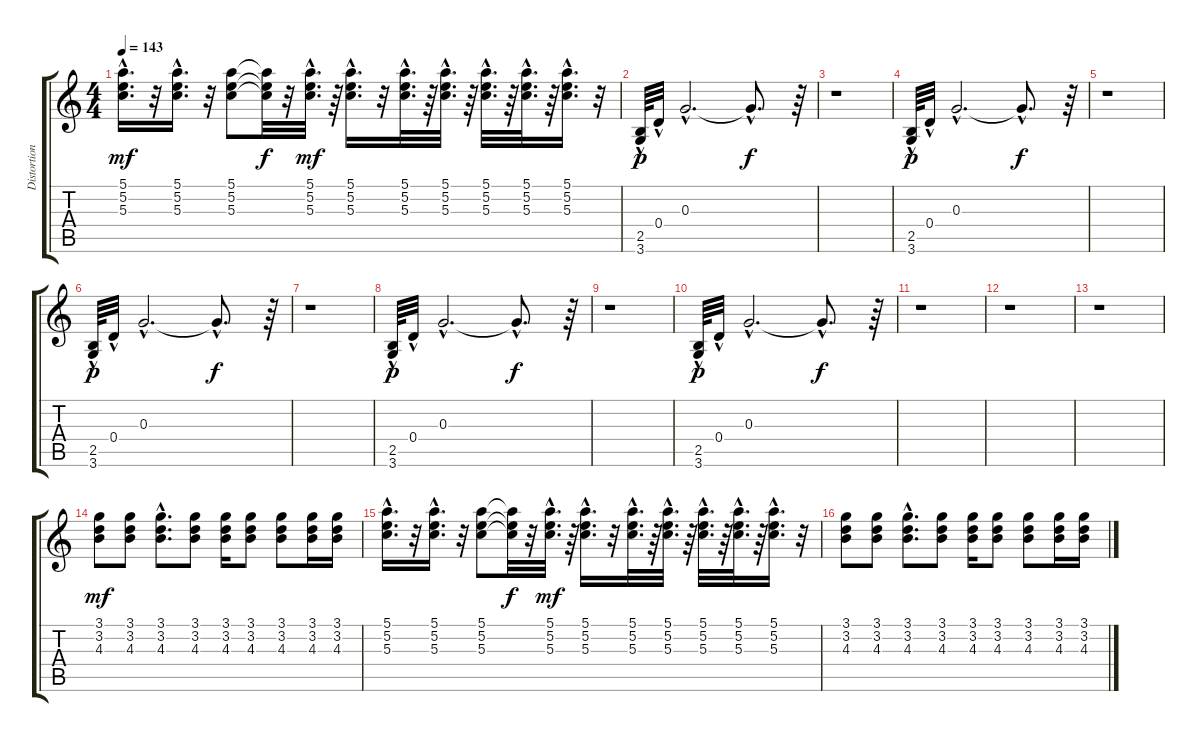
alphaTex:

\track ("Distortion" "Distortion") {instrument distortionguitar}
\staff {score tabs}
\tuning (E4 B3 G3 D3 A2 E2) {hide}
\ts (4 4)
\tempo 143
\clef g2
\ks c
(5.1{hac} 5.2{hac} 5.3{hac}).16{d dy mf} r.32 (5.1{hac} 5.2{hac} 5.3{hac}).16{d} r.32 (5.1 5.2 5.3).8 (5.1{t} 5.2{t} 5.3{t}).32{dy f} r.32 (5.1{hac} 5.2{hac} 5.3{hac}).32{d dy mf} r.64 (5.1{hac} 5.2{hac} 5.3{hac}).16{d} r.32 (5.1{hac} 5.2{hac} 5.3{hac}).32{d} r.64 (5.1{hac} 5.2{hac} 5.3{hac}).32{d} r.64 (5.1{hac} 5.2{hac} 5.3{hac}).32{d} r.64 (5.1{hac} 5.2{hac} 5.3{hac}).32{d} r.64 (5.1{hac} 5.2{hac} 5.3{hac}).16{d} r.32 |
(2.5{hac} 3.6{hac}).64{dy p} 0.4{hac}.32 0.3{hac}.2{d} 0.3{hac t}.8{d dy f} r.64 |
r.1 |
(2.5{hac} 3.6{hac}).64{dy p} 0.4{hac}.32 0.3{hac}.2{d} 0.3{hac t}.8{d dy f} r.64 |
r.1 |
(2.5{hac} 3.6{hac}).64{dy p} 0.4{hac}.32 0.3{hac}.2{d} 0.3{hac t}.8{d dy f} r.64 |
r.1 |
(2.5{hac} 3.6{hac}).64{dy p} 0.4{hac}.32 0.3{hac}.2{d} 0.3{hac t}.8{d dy f} r.64 |
r.1 |
(2.5{hac} 3.6{hac}).64{dy p} 0.4{hac}.32 0.3{hac}.2{d} 0.3{hac t}.8{d dy f} r.64 |
r.1 |
r.1 |
r.1 |
(3.1 3.2 4.3).8{dy mf} (3.1 3.2 4.3).8 (3.1{hac} 3.2{hac} 4.3{hac}).8{d} (3.1 3.2 4.3).8 (3.1 3.2 4.3).16 (3.1 3.2 4.3).8 (3.1 3.2 4.3).8 (3.1 3.2 4.3).16 (3.1 3.2 4.3).16 |
(5.1{hac} 5.2{hac} 5.3{hac}).16{d} r.32 (5.1{hac} 5.2{hac} 5.3{hac}).16{d} r.32 (5.1 5.2 5.3).8 (5.1{t} 5.2{t} 5.3{t}).32{dy f} r.32 (5.1{hac} 5.2{hac} 5.3{hac}).32{d dy mf} r.64 (5.1{hac} 5.2{hac} 5.3{hac}).16{d} r.32 (5.1{hac} 5.2{hac} 5.3{hac}).32{d} r.64 (5.1{hac} 5.2{hac} 5.3{hac}).32{d} r.64 (5.1{hac} 5.2{hac} 5.3{hac}).32{d} r.64 (5.1{hac} 5.2{hac} 5.3{hac}).32{d} r.64 (5.1{hac} 5.2{hac} 5.3{hac}).16{d} r.32 |
(3.1 3.2 4.3).8 (3.1 3.2 4.3).8 (3.1{hac} 3.2{hac} 4.3{hac}).8{d} (3.1 3.2 4.3).8 (3.1 3.2 4.3).16 (3.1 3.2 4.3).8 (3.1 3.2 4.3).8 (3.1 3.2 4.3).16 (3.1 3.2 4.3).16
